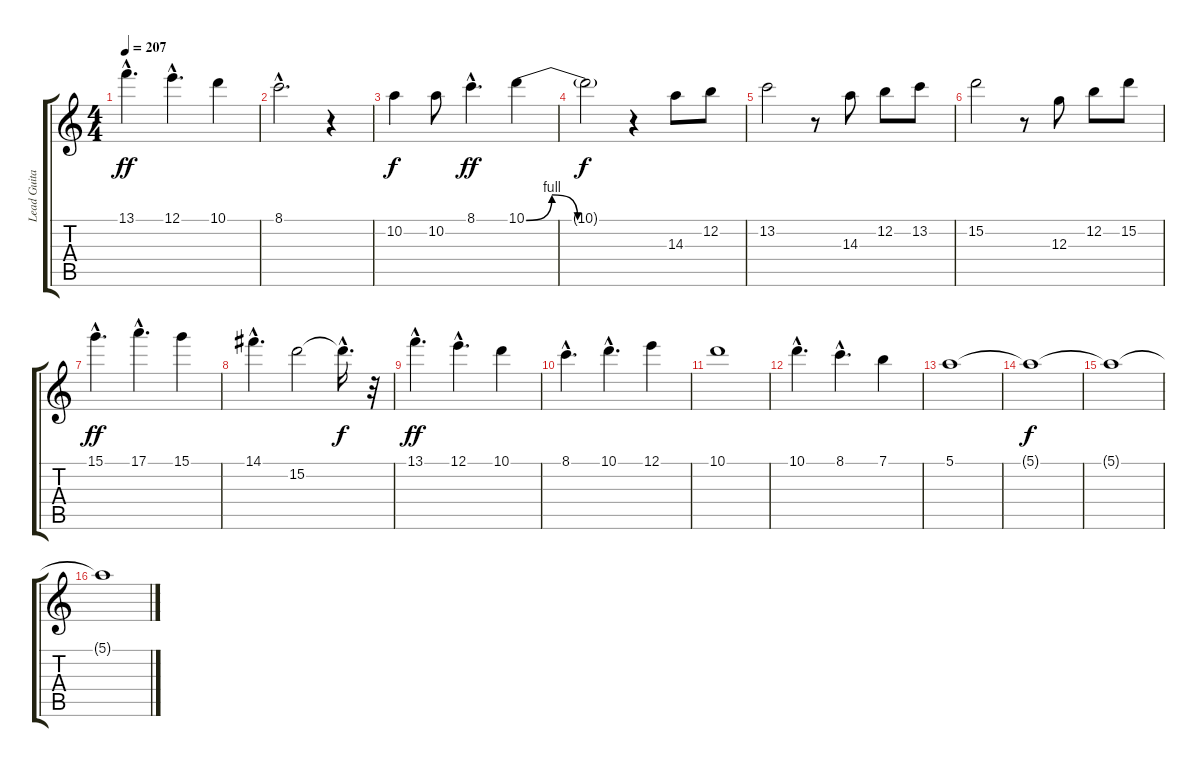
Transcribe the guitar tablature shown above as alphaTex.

\track ("Lead Guitar" "Lead Guita") {instrument distortionguitar}
\staff {score tabs}
\tuning (E4 B3 G3 D3 A2 E2) {hide}
\ts (4 4)
\tempo 207
\clef g2
\ks c
13.1{hac}.4{d dy ff} 12.1{hac}.4{d} 10.1.4 |
8.1{hac}.2{d} r.4 |
10.2.4{dy f} 10.2.8 8.1{hac}.4{d dy ff} 10.1{be (custom 0 0 15 4 30 0 45 0 60 0)}.4 |
10.1{t}.2{dy f} r.4 14.3.8 12.2.8 |
13.2.2 r.8 14.3.8 12.2.8 13.2.8 |
15.2.2 r.8 12.3.8 12.2.8 15.2.8 |
15.1{hac}.4{d dy ff} 17.1{hac}.4{d} 15.1.4 |
14.1{hac}.4{d} 15.2.2 15.2{hac t}.16{d dy f} r.32 |
13.1{hac}.4{d dy ff} 12.1{hac}.4{d} 10.1.4 |
8.1{hac}.4{d} 10.1{hac}.4{d} 12.1.4 |
10.1.1 |
10.1{hac}.4{d} 8.1{hac}.4{d} 7.1.4 |
5.1.1 |
5.1{t}.1{dy f} |
5.1{t}.1 |
5.1{t}.1
